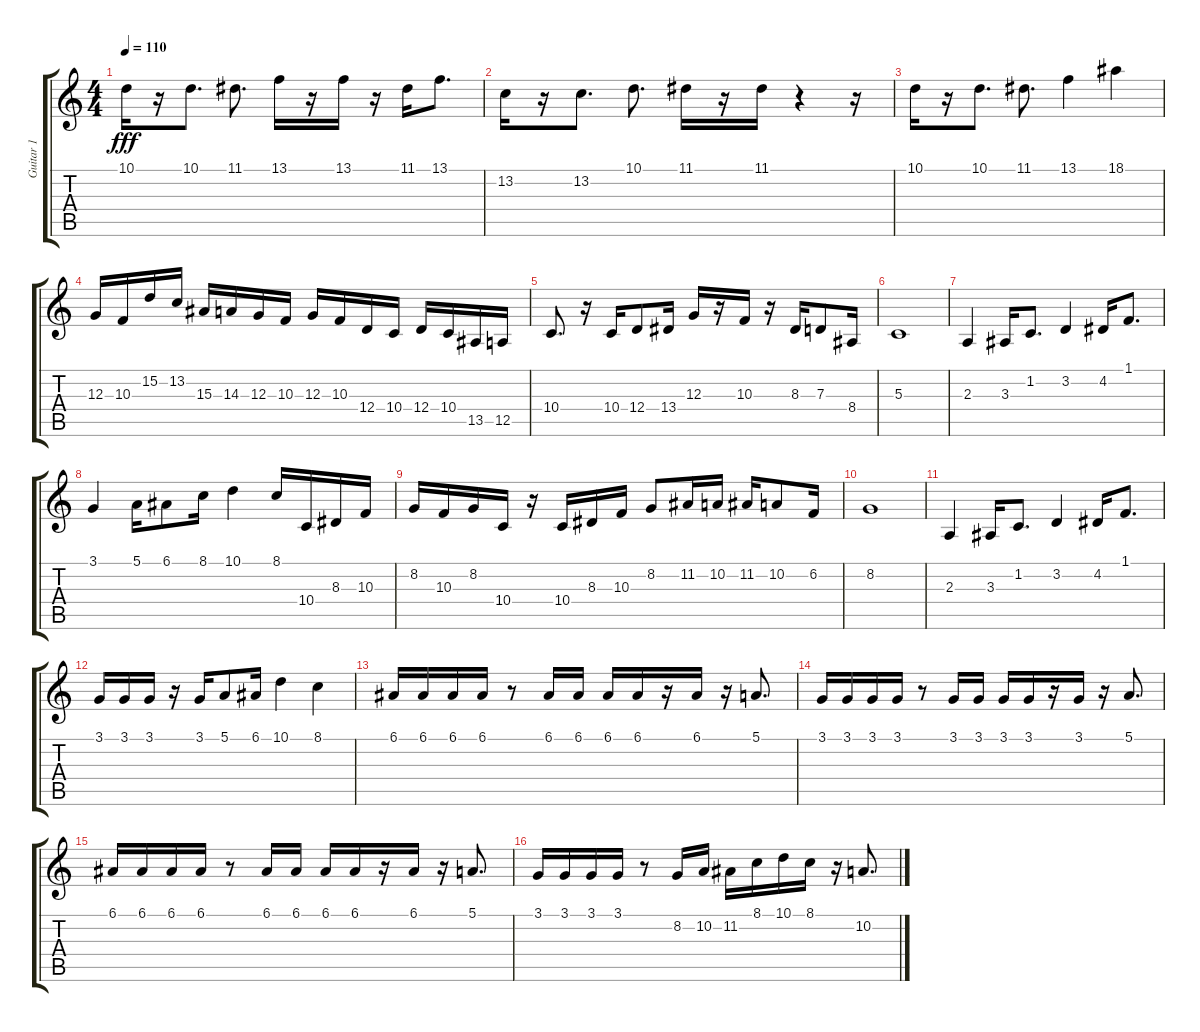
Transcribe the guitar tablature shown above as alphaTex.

\track ("Guitar 1" "Guitar 1") {instrument stringensemble1}
\staff {score tabs}
\tuning (E4 B3 G3 D3 A2 E2) {hide}
\ts (4 4)
\tempo 110
\clef g2
\ks c
10.1.16{dy fff} r.16 10.1.8{d} 11.1.8{d} 13.1.16 r.16 13.1.16 r.16 11.1.16 13.1.8{d} |
13.2.16 r.16 13.2.8{d} 10.1.8{d} 11.1.16 r.16 11.1.16 r.4 r.16 |
10.1.16 r.16 10.1.8{d} 11.1.8{d} 13.1.4 18.1.4 |
12.3.16 10.3.16 15.2.16 13.2.16 15.3.16 14.3.16 12.3.16 10.3.16 12.3.16 10.3.16 12.4.16 10.4.16 12.4.16 10.4.16 13.5.16 12.5.16 |
10.4.8{d} r.16 10.4.16 12.4.8 13.4.16 12.3.16 r.16 10.3.16 r.16 8.3.16 7.3.8 8.4.16 |
5.3.1 |
2.3.4 3.3.16 1.2.8{d} 3.2.4 4.2.16 1.1.8{d} |
3.1.4 5.1.16 6.1.8 8.1.16 10.1.4 8.1.16 10.4.16 8.3.16 10.3.16 |
8.2.16 10.3.16 8.2.16 10.4.16 r.16 10.4.16 8.3.16 10.3.16 8.2.8 11.2.16 10.2.16 11.2.16 10.2.8 6.2.16 |
8.2.1 |
2.3.4 3.3.16 1.2.8{d} 3.2.4 4.2.16 1.1.8{d} |
3.1.16 3.1.16 3.1.16 r.16 3.1.16 5.1.8 6.1.16 10.1.4 8.1.4 |
6.1.16 6.1.16 6.1.16 6.1.16 r.8 6.1.16 6.1.16 6.1.16 6.1.16 r.16{txt ""} 6.1.16 r.16 5.1.8{d} |
3.1.16 3.1.16 3.1.16 3.1.16 r.8 3.1.16 3.1.16 3.1.16 3.1.16 r.16 3.1.16 r.16 5.1.8{d} |
6.1.16 6.1.16 6.1.16 6.1.16 r.8 6.1.16 6.1.16 6.1.16 6.1.16 r.16 6.1.16 r.16 5.1.8{d} |
3.1.16 3.1.16 3.1.16 3.1.16 r.8 8.2.16 10.2.16 11.2.16 8.1.16 10.1.16 8.1.16 r.16 10.2.8{d}
